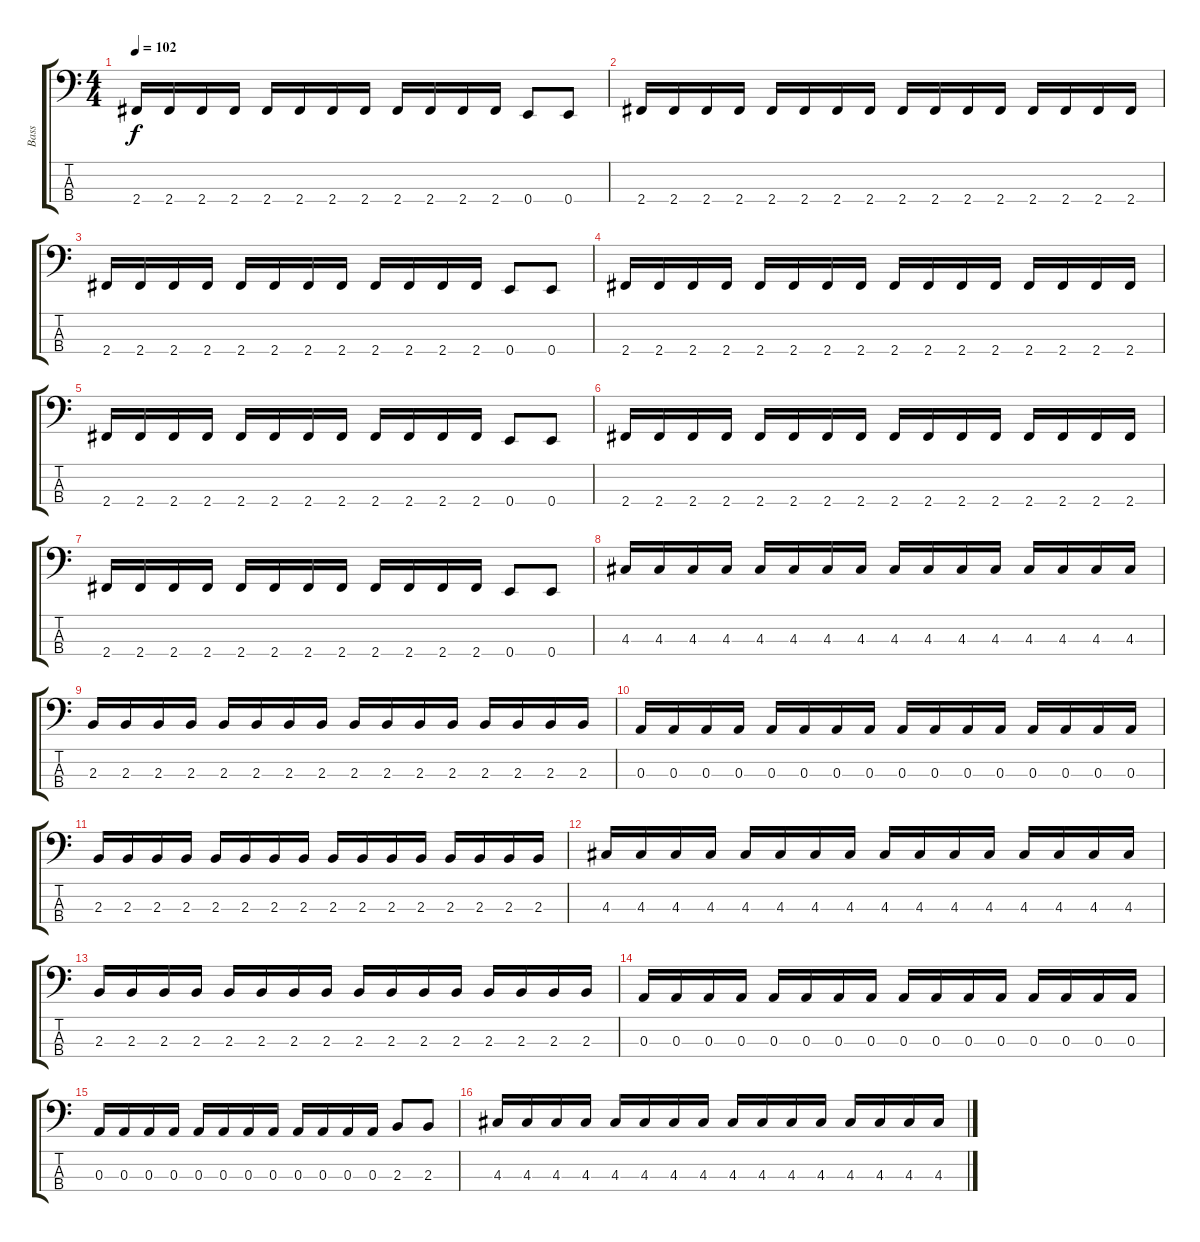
\track ("Bass" "Bass") {instrument electricbassfinger}
\staff {score tabs}
\tuning (G2 D2 A1 E1) {hide}
\ts (4 4)
\tempo 102
\clef f4
\ks c
2.4.16{dy f} 2.4.16 2.4.16 2.4.16 2.4.16 2.4.16 2.4.16 2.4.16 2.4.16 2.4.16 2.4.16 2.4.16 0.4.8 0.4.8 |
2.4.16 2.4.16 2.4.16 2.4.16 2.4.16 2.4.16 2.4.16 2.4.16 2.4.16 2.4.16 2.4.16 2.4.16 2.4.16 2.4.16 2.4.16 2.4.16 |
2.4.16 2.4.16 2.4.16 2.4.16 2.4.16 2.4.16 2.4.16 2.4.16 2.4.16 2.4.16 2.4.16 2.4.16 0.4.8 0.4.8 |
2.4.16 2.4.16 2.4.16 2.4.16 2.4.16 2.4.16 2.4.16 2.4.16 2.4.16 2.4.16 2.4.16 2.4.16 2.4.16 2.4.16 2.4.16 2.4.16 |
2.4.16 2.4.16 2.4.16 2.4.16 2.4.16 2.4.16 2.4.16 2.4.16 2.4.16 2.4.16 2.4.16 2.4.16 0.4.8 0.4.8 |
2.4.16 2.4.16 2.4.16 2.4.16 2.4.16 2.4.16 2.4.16 2.4.16 2.4.16 2.4.16 2.4.16 2.4.16 2.4.16 2.4.16 2.4.16 2.4.16 |
2.4.16 2.4.16 2.4.16 2.4.16 2.4.16 2.4.16 2.4.16 2.4.16 2.4.16 2.4.16 2.4.16 2.4.16 0.4.8 0.4.8 |
4.3.16 4.3.16 4.3.16 4.3.16 4.3.16 4.3.16 4.3.16 4.3.16 4.3.16 4.3.16 4.3.16 4.3.16 4.3.16 4.3.16 4.3.16 4.3.16 |
2.3.16 2.3.16 2.3.16 2.3.16 2.3.16 2.3.16 2.3.16 2.3.16 2.3.16 2.3.16 2.3.16 2.3.16 2.3.16 2.3.16 2.3.16 2.3.16 |
0.3.16 0.3.16 0.3.16 0.3.16 0.3.16 0.3.16 0.3.16 0.3.16 0.3.16 0.3.16 0.3.16 0.3.16 0.3.16 0.3.16 0.3.16 0.3.16 |
2.3.16 2.3.16 2.3.16 2.3.16 2.3.16 2.3.16 2.3.16 2.3.16 2.3.16 2.3.16 2.3.16 2.3.16 2.3.16 2.3.16 2.3.16 2.3.16 |
4.3.16 4.3.16 4.3.16 4.3.16 4.3.16 4.3.16 4.3.16 4.3.16 4.3.16 4.3.16 4.3.16 4.3.16 4.3.16 4.3.16 4.3.16 4.3.16 |
2.3.16 2.3.16 2.3.16 2.3.16 2.3.16 2.3.16 2.3.16 2.3.16 2.3.16 2.3.16 2.3.16 2.3.16 2.3.16 2.3.16 2.3.16 2.3.16 |
0.3.16 0.3.16 0.3.16 0.3.16 0.3.16 0.3.16 0.3.16 0.3.16 0.3.16 0.3.16 0.3.16 0.3.16 0.3.16 0.3.16 0.3.16 0.3.16 |
0.3.16 0.3.16 0.3.16 0.3.16 0.3.16 0.3.16 0.3.16 0.3.16 0.3.16 0.3.16 0.3.16 0.3.16 2.3.8 2.3.8 |
4.3.16 4.3.16 4.3.16 4.3.16 4.3.16 4.3.16 4.3.16 4.3.16 4.3.16 4.3.16 4.3.16 4.3.16 4.3.16 4.3.16 4.3.16 4.3.16
